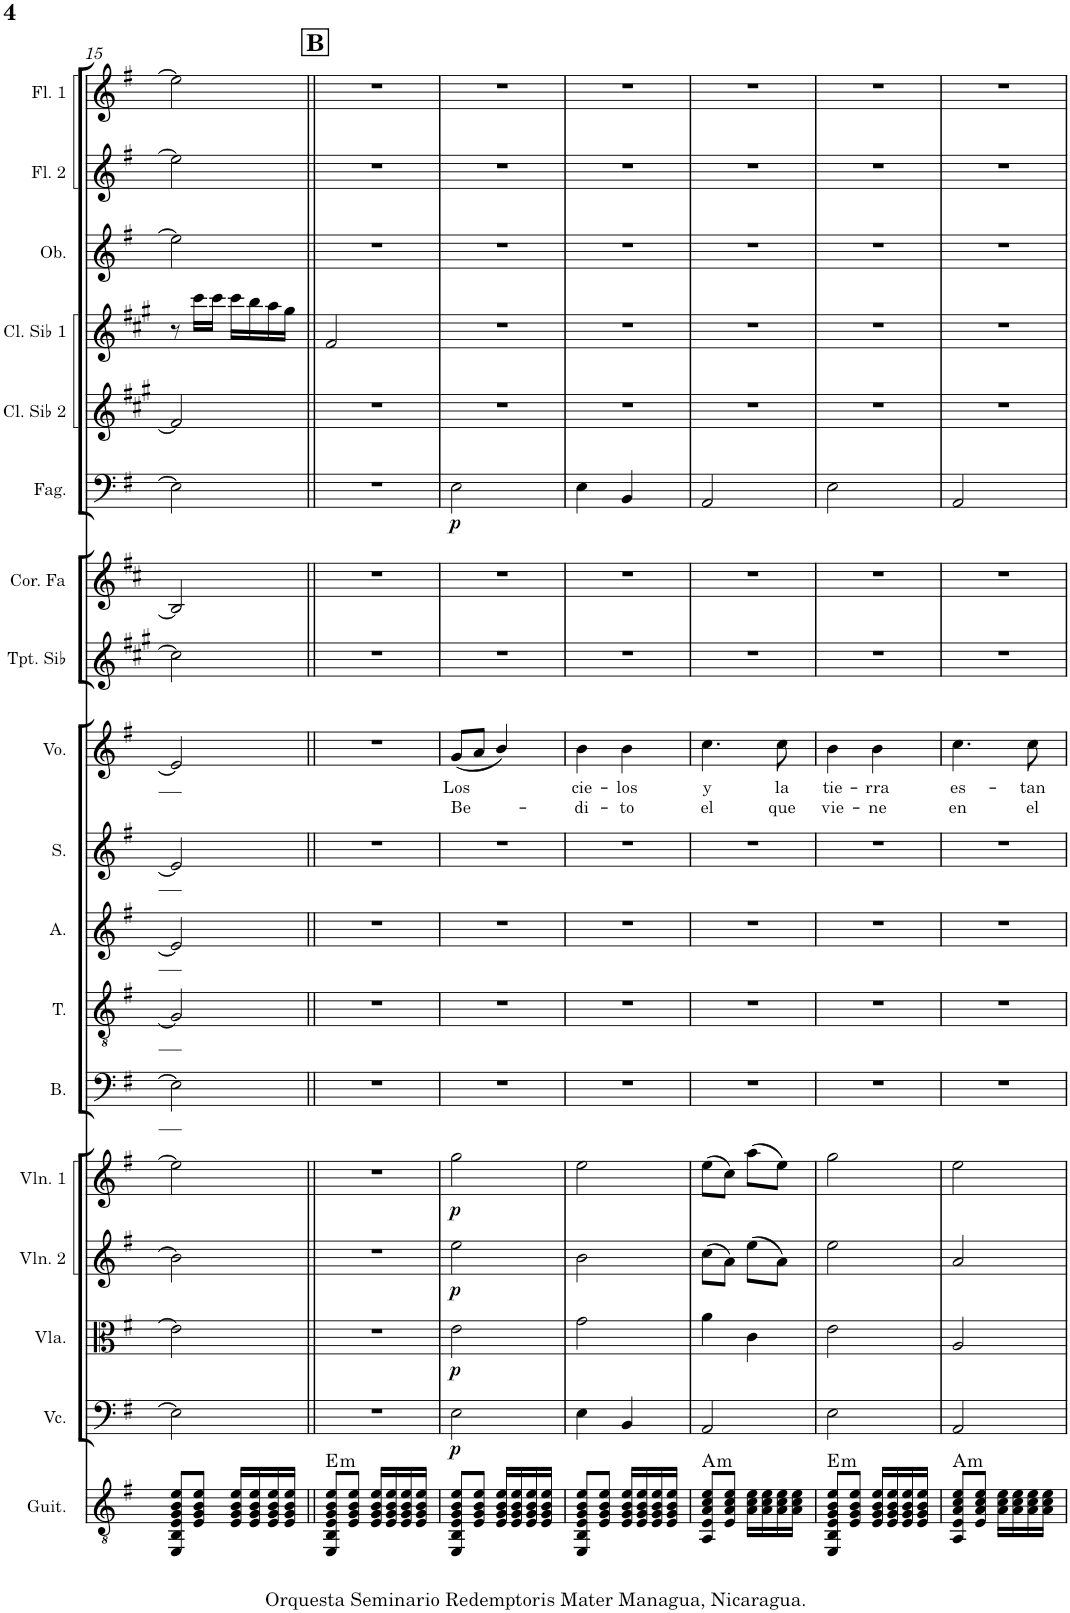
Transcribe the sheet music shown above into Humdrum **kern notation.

**kern	**harte	**kern	**dynam	**kern	**dynam	**kern	**dynam	**kern	**dynam	**kern	**kern	**kern	**kern	**kern	**text	**text	**kern	**kern	**kern	**dynam	**kern	**kern	**kern	**kern	**kern
*part18	*part18	*part17	*part17	*part16	*part16	*part15	*part15	*part14	*part14	*part13	*part12	*part11	*part10	*part9	*part9	*part9	*part8	*part7	*part6	*part6	*part5	*part4	*part3	*part2	*part1
*staff18	*	*staff17	*staff17	*staff16	*staff16	*staff15	*staff15	*staff14	*staff14	*staff13	*staff12	*staff11	*staff10	*staff9	*staff9	*staff9	*staff8	*staff7	*staff6	*staff6	*staff5	*staff4	*staff3	*staff2	*staff1
*I"Guitarra clásica	*	*I"Violonchelo	*	*I"Viola	*	*I"Violín 2	*	*I"Violín 1	*	*I"Bajo	*I"Tenor	*I"Alto	*I"Soprano	*I"Voz	*	*	*I"Trompeta en Sib	*I"Corno en Fa	*I"Fagot	*	*I"Clarinete en Sib 2	*I"Clarinete en Sib 1	*I"Oboe	*I"Flauta 2	*I"Flauta 1
*I'Guit.	*	*I'Vc.	*	*I'Vla.	*	*I'Vln. 2	*	*I'Vln. 1	*	*I'B.	*I'T.	*I'A.	*I'S.	*I'Vo.	*	*	*I'Tpt. Sib	*I'Cor. Fa	*I'Fag.	*	*I'Cl. Sib 2	*I'Cl. Sib 1	*I'Ob.	*I'Fl. 2	*I'Fl. 1
!!LO:PB:g=z
*clefGv2	*	*clefF4	*	*clefC3	*	*clefG2	*	*clefG2	*	*clefF4	*clefGv2	*clefG2	*clefG2	*clefG2	*	*	*clefG2	*clefG2	*clefF4	*	*clefG2	*clefG2	*clefG2	*clefG2	*clefG2
*	*	*	*	*	*	*	*	*	*	*	*	*	*	*	*	*	*Trd1c2	*Trd4c7	*	*	*Trd1c2	*Trd1c2	*	*	*
*k[f#]	*	*k[f#]	*	*k[f#]	*	*k[f#]	*	*k[f#]	*	*k[f#]	*k[f#]	*k[f#]	*k[f#]	*k[f#]	*	*	*k[f#c#g#]	*k[f#c#]	*k[f#]	*	*k[f#c#g#]	*k[f#c#g#]	*k[f#]	*k[f#]	*k[f#]
*M2/4	*	*M2/4	*	*M2/4	*	*M2/4	*	*M2/4	*	*M2/4	*M2/4	*M2/4	*M2/4	*M2/4	*	*	*M2/4	*M2/4	*M2/4	*	*M2/4	*M2/4	*M2/4	*M2/4	*M2/4
=15	=15	=15	=15	=15	=15	=15	=15	=15	=15	=15	=15	=15	=15	=15	=15	=15	=15	=15	=15	=15	=15	=15	=15	=15	=15
8EE/ 8BB/ 8E/ 8G/ 8B/ 8e/L	.	2E\]	.	2e\]	.	2b\]	.	2ee\]	.	2E\]	2G/]	2e/]	2e/]	2e/]	.	.	2cc#\]	2B/]	2E\]	.	2f#/]	8r	2ee\]	2ee\]	2ee\]
8E/ 8G/ 8B/ 8e/J	.	.	.	.	.	.	.	.	.	.	.	.	.	.	.	.	.	.	.	.	.	16ccc#\LL	.	.	.
.	.	.	.	.	.	.	.	.	.	.	.	.	.	.	.	.	.	.	.	.	.	16ccc#\JJ	.	.	.
16E/ 16G/ 16B/ 16e/LL	.	.	.	.	.	.	.	.	.	.	.	.	.	.	.	.	.	.	.	.	.	16ccc#\LL	.	.	.
16E/ 16G/ 16B/ 16e/	.	.	.	.	.	.	.	.	.	.	.	.	.	.	.	.	.	.	.	.	.	16bb\	.	.	.
16E/ 16G/ 16B/ 16e/	.	.	.	.	.	.	.	.	.	.	.	.	.	.	.	.	.	.	.	.	.	16aa\	.	.	.
16E/ 16G/ 16B/ 16e/JJ	.	.	.	.	.	.	.	.	.	.	.	.	.	.	.	.	.	.	.	.	.	16gg#\JJ	.	.	.
!!LO:REH:place=s1:a:B:cj:fs=14:t=B
=16||	=16||	=16||	=16||	=16||	=16||	=16||	=16||	=16||	=16||	=16||	=16||	=16||	=16||	=16||	=16||	=16||	=16||	=16||	=16||	=16||	=16||	=16||	=16||	=16||	=16||
!	!LO:H:kt=m	!	!	!	!	!	!	!	!	!	!	!	!	!	!	!	!	!	!	!	!	!	!	!	!
8EE/ 8BB/ 8E/ 8G/ 8B/ 8e/L	E:min	2r	.	2r	.	2r	.	2r	.	2r	2r	2r	2r	2r	.	.	2r	2r	2r	.	2r	2f#/	2r	2r	2r
8E/ 8G/ 8B/ 8e/J	.	.	.	.	.	.	.	.	.	.	.	.	.	.	.	.	.	.	.	.	.	.	.	.	.
16E/ 16G/ 16B/ 16e/LL	.	.	.	.	.	.	.	.	.	.	.	.	.	.	.	.	.	.	.	.	.	.	.	.	.
16E/ 16G/ 16B/ 16e/	.	.	.	.	.	.	.	.	.	.	.	.	.	.	.	.	.	.	.	.	.	.	.	.	.
16E/ 16G/ 16B/ 16e/	.	.	.	.	.	.	.	.	.	.	.	.	.	.	.	.	.	.	.	.	.	.	.	.	.
16E/ 16G/ 16B/ 16e/JJ	.	.	.	.	.	.	.	.	.	.	.	.	.	.	.	.	.	.	.	.	.	.	.	.	.
=17	=17	=17	=17	=17	=17	=17	=17	=17	=17	=17	=17	=17	=17	=17	=17	=17	=17	=17	=17	=17	=17	=17	=17	=17	=17
!	!	!	!LO:DY:b	!	!LO:DY:b	!	!LO:DY:b	!	!LO:DY:b	!	!	!	!	!	!LO:LY:b	!LO:LY:b	!	!	!	!LO:DY:b	!	!	!	!	!
8EE/ 8BB/ 8E/ 8G/ 8B/ 8e/L	.	2E\	p	2e\	p	2ee\	p	2gg\	p	2r	2r	2r	2r	(8g/L	Los	Be-	2r	2r	2E\	p	2r	2r	2r	2r	2r
8E/ 8G/ 8B/ 8e/J	.	.	.	.	.	.	.	.	.	.	.	.	.	8a/J	.	.	.	.	.	.	.	.	.	.	.
16E/ 16G/ 16B/ 16e/LL	.	.	.	.	.	.	.	.	.	.	.	.	.	4b/)	.	.	.	.	.	.	.	.	.	.	.
16E/ 16G/ 16B/ 16e/	.	.	.	.	.	.	.	.	.	.	.	.	.	.	.	.	.	.	.	.	.	.	.	.	.
16E/ 16G/ 16B/ 16e/	.	.	.	.	.	.	.	.	.	.	.	.	.	.	.	.	.	.	.	.	.	.	.	.	.
16E/ 16G/ 16B/ 16e/JJ	.	.	.	.	.	.	.	.	.	.	.	.	.	.	.	.	.	.	.	.	.	.	.	.	.
=18	=18	=18	=18	=18	=18	=18	=18	=18	=18	=18	=18	=18	=18	=18	=18	=18	=18	=18	=18	=18	=18	=18	=18	=18	=18
!	!	!	!	!	!	!	!	!	!	!	!	!	!	!	!LO:LY:b	!LO:LY:b	!	!	!	!	!	!	!	!	!
8EE/ 8BB/ 8E/ 8G/ 8B/ 8e/L	.	4E\	.	2g\	.	2b\	.	2ee\	.	2r	2r	2r	2r	4b\	cie-	-di-	2r	2r	4E\	.	2r	2r	2r	2r	2r
8E/ 8G/ 8B/ 8e/J	.	.	.	.	.	.	.	.	.	.	.	.	.	.	.	.	.	.	.	.	.	.	.	.	.
!	!	!	!	!	!	!	!	!	!	!	!	!	!	!	!LO:LY:b	!LO:LY:b	!	!	!	!	!	!	!	!	!
16E/ 16G/ 16B/ 16e/LL	.	4BB/	.	.	.	.	.	.	.	.	.	.	.	4b\	-los	-to	.	.	4BB/	.	.	.	.	.	.
16E/ 16G/ 16B/ 16e/	.	.	.	.	.	.	.	.	.	.	.	.	.	.	.	.	.	.	.	.	.	.	.	.	.
16E/ 16G/ 16B/ 16e/	.	.	.	.	.	.	.	.	.	.	.	.	.	.	.	.	.	.	.	.	.	.	.	.	.
16E/ 16G/ 16B/ 16e/JJ	.	.	.	.	.	.	.	.	.	.	.	.	.	.	.	.	.	.	.	.	.	.	.	.	.
=19	=19	=19	=19	=19	=19	=19	=19	=19	=19	=19	=19	=19	=19	=19	=19	=19	=19	=19	=19	=19	=19	=19	=19	=19	=19
!	!LO:H:kt=m	!	!	!	!	!	!	!	!	!	!	!	!	!	!LO:LY:b	!LO:LY:b	!	!	!	!	!	!	!	!	!
8AA/ 8E/ 8A/ 8c/ 8e/L	A:min	2AA/	.	4a\	.	(8cc\L	.	(8ee\L	.	2r	2r	2r	2r	4.cc\	y	el	2r	2r	2AA/	.	2r	2r	2r	2r	2r
8E/ 8A/ 8c/ 8e/J	.	.	.	.	.	8a\J)	.	8cc\J)	.	.	.	.	.	.	.	.	.	.	.	.	.	.	.	.	.
16A\ 16c\ 16e\LL	.	.	.	4c\	.	(8ee\L	.	(8aa\L	.	.	.	.	.	.	.	.	.	.	.	.	.	.	.	.	.
16A\ 16c\ 16e\	.	.	.	.	.	.	.	.	.	.	.	.	.	.	.	.	.	.	.	.	.	.	.	.	.
!	!	!	!	!	!	!	!	!	!	!	!	!	!	!	!LO:LY:b	!LO:LY:b	!	!	!	!	!	!	!	!	!
16A\ 16c\ 16e\	.	.	.	.	.	8a\J)	.	8ee\J)	.	.	.	.	.	8cc\	la	que	.	.	.	.	.	.	.	.	.
16A\ 16c\ 16e\JJ	.	.	.	.	.	.	.	.	.	.	.	.	.	.	.	.	.	.	.	.	.	.	.	.	.
=20	=20	=20	=20	=20	=20	=20	=20	=20	=20	=20	=20	=20	=20	=20	=20	=20	=20	=20	=20	=20	=20	=20	=20	=20	=20
!	!LO:H:kt=m	!	!	!	!	!	!	!	!	!	!	!	!	!	!LO:LY:b	!LO:LY:b	!	!	!	!	!	!	!	!	!
8EE/ 8BB/ 8E/ 8G/ 8B/ 8e/L	E:min	2E\	.	2e\	.	2ee\	.	2gg\	.	2r	2r	2r	2r	4b\	tie-	vie-	2r	2r	2E\	.	2r	2r	2r	2r	2r
8E/ 8G/ 8B/ 8e/J	.	.	.	.	.	.	.	.	.	.	.	.	.	.	.	.	.	.	.	.	.	.	.	.	.
!	!	!	!	!	!	!	!	!	!	!	!	!	!	!	!LO:LY:b	!LO:LY:b	!	!	!	!	!	!	!	!	!
16E/ 16G/ 16B/ 16e/LL	.	.	.	.	.	.	.	.	.	.	.	.	.	4b\	-rra	-ne	.	.	.	.	.	.	.	.	.
16E/ 16G/ 16B/ 16e/	.	.	.	.	.	.	.	.	.	.	.	.	.	.	.	.	.	.	.	.	.	.	.	.	.
16E/ 16G/ 16B/ 16e/	.	.	.	.	.	.	.	.	.	.	.	.	.	.	.	.	.	.	.	.	.	.	.	.	.
16E/ 16G/ 16B/ 16e/JJ	.	.	.	.	.	.	.	.	.	.	.	.	.	.	.	.	.	.	.	.	.	.	.	.	.
=21	=21	=21	=21	=21	=21	=21	=21	=21	=21	=21	=21	=21	=21	=21	=21	=21	=21	=21	=21	=21	=21	=21	=21	=21	=21
!	!LO:H:kt=m	!	!	!	!	!	!	!	!	!	!	!	!	!	!LO:LY:b	!LO:LY:b	!	!	!	!	!	!	!	!	!
8AA/ 8E/ 8A/ 8c/ 8e/L	A:min	2AA/	.	2A/	.	2a/	.	2ee\	.	2r	2r	2r	2r	4.cc\	es-	en	2r	2r	2AA/	.	2r	2r	2r	2r	2r
8E/ 8A/ 8c/ 8e/J	.	.	.	.	.	.	.	.	.	.	.	.	.	.	.	.	.	.	.	.	.	.	.	.	.
16A\ 16c\ 16e\LL	.	.	.	.	.	.	.	.	.	.	.	.	.	.	.	.	.	.	.	.	.	.	.	.	.
16A\ 16c\ 16e\	.	.	.	.	.	.	.	.	.	.	.	.	.	.	.	.	.	.	.	.	.	.	.	.	.
!	!	!	!	!	!	!	!	!	!	!	!	!	!	!	!LO:LY:b	!LO:LY:b	!	!	!	!	!	!	!	!	!
16A\ 16c\ 16e\	.	.	.	.	.	.	.	.	.	.	.	.	.	8cc\	-tan	el	.	.	.	.	.	.	.	.	.
16A\ 16c\ 16e\JJ	.	.	.	.	.	.	.	.	.	.	.	.	.	.	.	.	.	.	.	.	.	.	.	.	.
=	=	=	=	=	=	=	=	=	=	=	=	=	=	=	=	=	=	=	=	=	=	=	=	=	=
*-	*-	*-	*-	*-	*-	*-	*-	*-	*-	*-	*-	*-	*-	*-	*-	*-	*-	*-	*-	*-	*-	*-	*-	*-	*-
